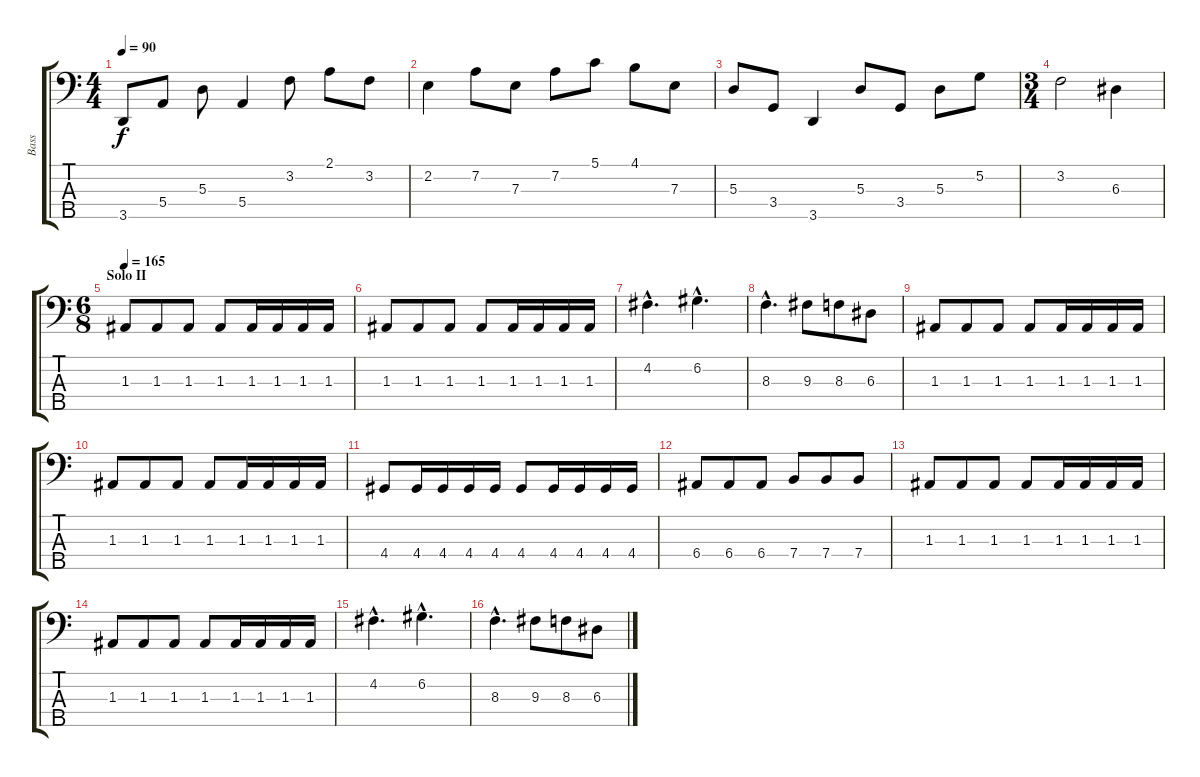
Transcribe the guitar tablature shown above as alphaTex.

\track ("Bass" "Bass") {instrument electricbassfinger}
\staff {score tabs}
\tuning (G2 D2 A1 E1 B0) {hide}
\ts (4 4)
\tempo 90
\clef f4
\ks c
3.5.8{dy f} 5.4.8 5.3.8 5.4.4 3.2.8 2.1.8 3.2.8 |
2.2.4 7.2.8 7.3.8 7.2.8 5.1.8 4.1.8 7.3.8 |
5.3.8 3.4.8 3.5.4 5.3.8 3.4.8 5.3.8 5.2.8 |
\ts (3 4)
3.2.2 6.3.4 |
\ts (6 8)
\section ("" "Solo II")
\tempo 165
1.3.8 1.3.8 1.3.8 1.3.8 1.3.16 1.3.16 1.3.16 1.3.16 |
1.3.8 1.3.8 1.3.8 1.3.8 1.3.16 1.3.16 1.3.16 1.3.16 |
4.2{hac}.4{d} 6.2{hac}.4{d} |
8.3{hac}.4{d} 9.3.8 8.3.8 6.3.8 |
1.3.8 1.3.8 1.3.8 1.3.8 1.3.16 1.3.16 1.3.16 1.3.16 |
1.3.8 1.3.8 1.3.8 1.3.8 1.3.16 1.3.16 1.3.16 1.3.16 |
4.4.8 4.4.16 4.4.16 4.4.16 4.4.16 4.4.8 4.4.16 4.4.16 4.4.16 4.4.16 |
6.4.8 6.4.8 6.4.8 7.4.8 7.4.8 7.4.8 |
1.3.8 1.3.8 1.3.8 1.3.8 1.3.16 1.3.16 1.3.16 1.3.16 |
1.3.8 1.3.8 1.3.8 1.3.8 1.3.16 1.3.16 1.3.16 1.3.16 |
4.2{hac}.4{d} 6.2{hac}.4{d} |
8.3{hac}.4{d} 9.3.8 8.3.8 6.3.8
